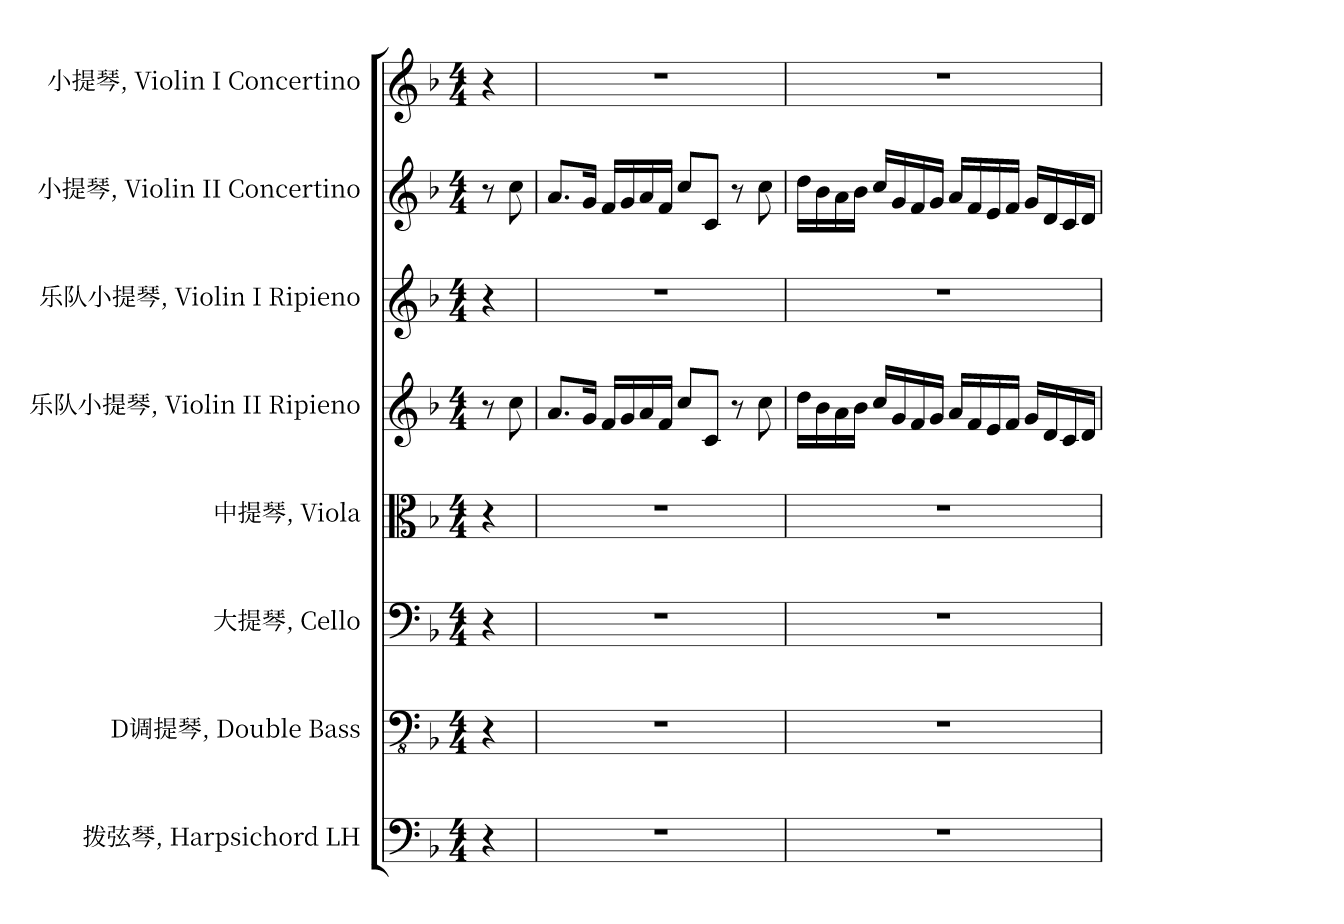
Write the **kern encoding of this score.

**kern	**kern	**kern	**kern	**kern	**kern	**kern	**kern
*part8	*part7	*part6	*part5	*part4	*part3	*part2	*part1
*staff8	*staff7	*staff6	*staff5	*staff4	*staff3	*staff2	*staff1
*I"拨弦琴, Harpsichord LH	*I"D调提琴, Double Bass	*I"大提琴, Cello	*I"中提琴, Viola	*I"乐队小提琴, Violin II Ripieno	*I"乐队小提琴, Violin I Ripieno	*I"小提琴, Violin II Concertino	*I"小提琴, Violin I Concertino
*I'Hch.	*	*	*I'Vla.	*	*	*I'Vln.	*I'Vln.
*clefF4	*clefFv4	*clefF4	*clefC3	*clefG2	*clefG2	*clefG2	*clefG2
*	*ITrd7c12	*	*	*	*	*	*
*k[b-]	*k[b-]	*k[b-]	*k[b-]	*k[b-]	*k[b-]	*k[b-]	*k[b-]
*M4/4	*M4/4	*M4/4	*M4/4	*M4/4	*M4/4	*M4/4	*M4/4
*MM100	*MM100	*MM100	*MM100	*MM100	*MM100	*MM100	*MM100
=	=	=	=	=	=	=	=
4r	4r	4r	4r	8r	4r	8r	4r
.	.	.	.	8cc\	.	8cc\	.
=1	=1	=1	=1	=1	=1	=1	=1
1r	1r	1r	1r	8.a/L	1r	8.a/L	1r
.	.	.	.	16g/Jk	.	16g/Jk	.
.	.	.	.	16f/LL	.	16f/LL	.
.	.	.	.	16g/	.	16g/	.
.	.	.	.	16a/	.	16a/	.
.	.	.	.	16f/JJ	.	16f/JJ	.
.	.	.	.	8cc/L	.	8cc/L	.
.	.	.	.	8c/J	.	8c/J	.
.	.	.	.	8r	.	8r	.
.	.	.	.	8cc\	.	8cc\	.
=2	=2	=2	=2	=2	=2	=2	=2
1r	1r	1r	1r	16dd\LL	1r	16dd\LL	1r
.	.	.	.	16b-\	.	16b-\	.
.	.	.	.	16a\	.	16a\	.
.	.	.	.	16b-\JJ	.	16b-\JJ	.
.	.	.	.	16cc/LL	.	16cc/LL	.
.	.	.	.	16g/	.	16g/	.
.	.	.	.	16f/	.	16f/	.
.	.	.	.	16g/JJ	.	16g/JJ	.
.	.	.	.	16a/LL	.	16a/LL	.
.	.	.	.	16f/	.	16f/	.
.	.	.	.	16e/	.	16e/	.
.	.	.	.	16f/JJ	.	16f/JJ	.
.	.	.	.	16g/LL	.	16g/LL	.
.	.	.	.	16d/	.	16d/	.
.	.	.	.	16c/	.	16c/	.
.	.	.	.	16d/JJ	.	16d/JJ	.
=	=	=	=	=	=	=	=
*-	*-	*-	*-	*-	*-	*-	*-
